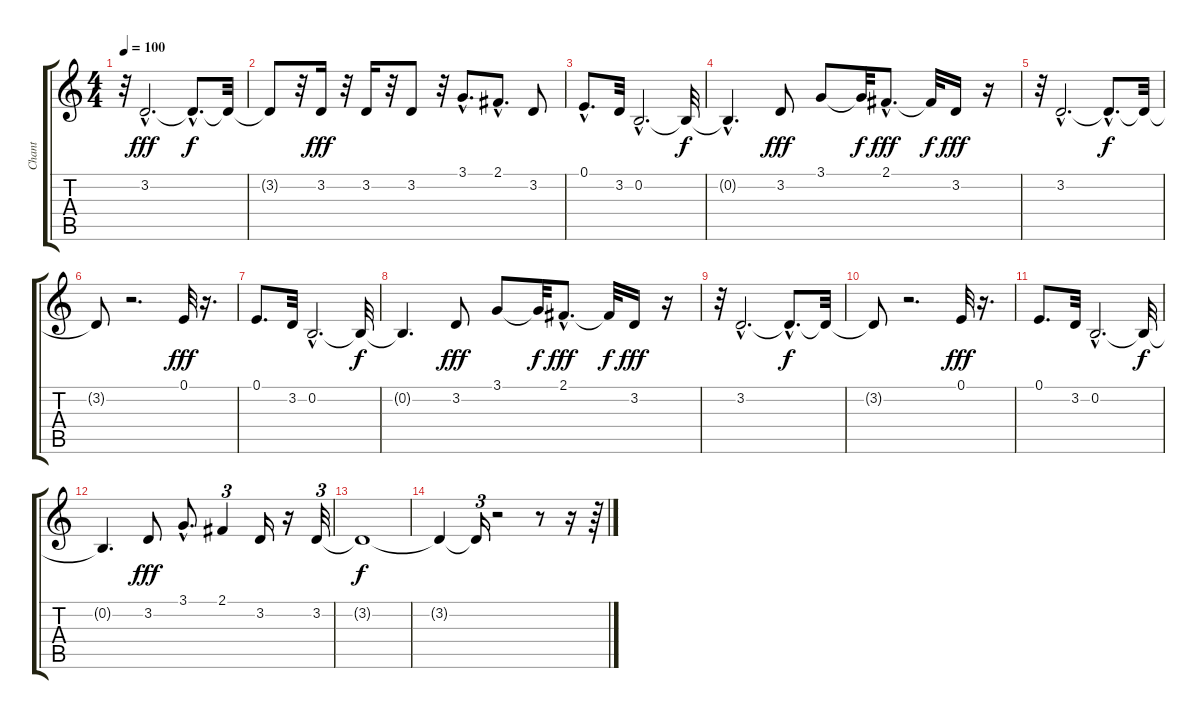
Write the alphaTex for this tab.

\track ("Chant" "Chant") {instrument voiceoohs}
\staff {score tabs}
\tuning (E4 B3 G3 D3 A2 E2) {hide}
\ts (4 4)
\tempo 100
\clef g2
\ks c
r.32{dy fff} 3.2{hac}.2{d} 3.2{hac t}.8{d dy f} 3.2{t}.32 |
3.2{t}.8 r.32 3.2.16{dy fff} r.32 3.2.16 r.32 3.2.8 r.32 3.1{hac}.8{d} 2.1{hac}.8{d} 3.2.8 |
0.1{hac}.8{d} 3.2.32 0.2{hac}.2{d} 0.2{t}.32{dy f} |
0.2{hac t}.4{d} 3.2.8{dy fff} 3.1.8 3.1{t}.32{dy f} 2.1{hac}.8{d dy fff} 2.1{t}.32{dy f} 3.2.16{dy fff} r.16 |
r.32 3.2{hac}.2{d} 3.2{hac t}.8{d dy f} 3.2{t}.32 |
3.2{t}.8 r.2{d} 0.1.32{dy fff} r.16{d} |
0.1.8{d} 3.2.32 0.2{hac}.2{d} 0.2{t}.32{dy f} |
0.2{t}.4{d} 3.2.8{dy fff} 3.1.8 3.1{t}.32{dy f} 2.1{hac}.8{d dy fff} 2.1{t}.32{dy f} 3.2.16{dy fff} r.16 |
r.32 3.2{hac}.2{d} 3.2{hac t}.8{d dy f} 3.2{t}.32 |
3.2{t}.8 r.2{d} 0.1.32{dy fff} r.16{d} |
0.1.8{d} 3.2.32 0.2{hac}.2{d} 0.2{t}.32{dy f} |
0.2{t}.4{d} 3.2.8{dy fff} 3.1{hac}.8{d} 2.1.4{tu (3 2)} 3.2.16 r.16 3.2.32{tu (3 2)} |
3.2{t}.1{dy f} |
3.2{t}.4 3.2{t}.16{tu (3 2)} r.2 r.8 r.16 r.64
